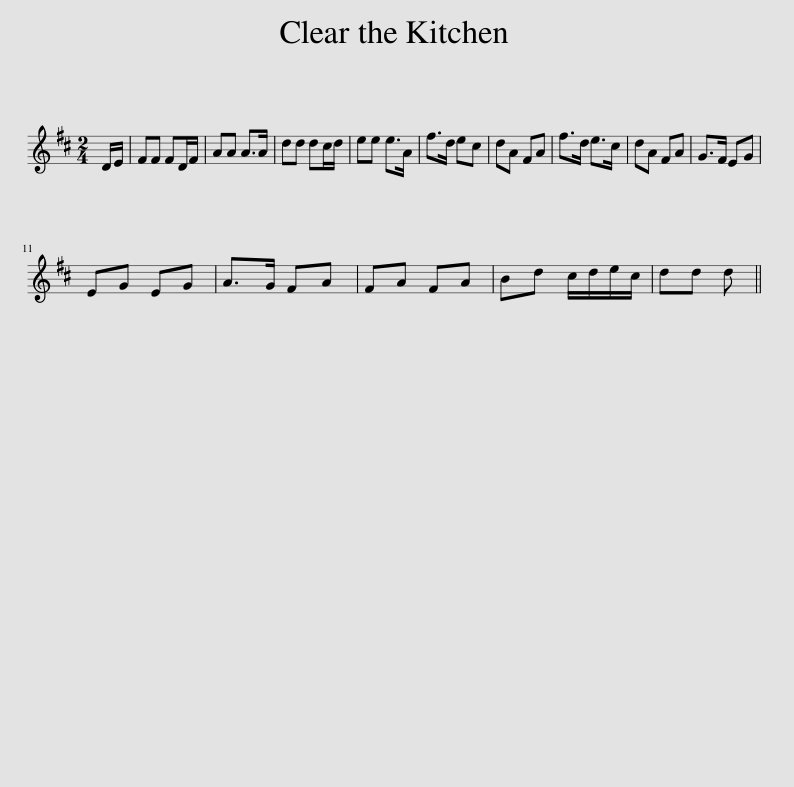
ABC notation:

X:1
L:1/8
M:2/4
I:linebreak $
K:D
V:1 treble
V:1
 D/E/ | FF FD/F/ | AA A>A | dd dc/d/ | ee e>A | %5
 f>d ec | dA FA | f>d e>c | dA FA | G>F EG |$ %10
 EG EG | A>G FA | FA FA | Bd c/d/e/c/ | dd d || %15
